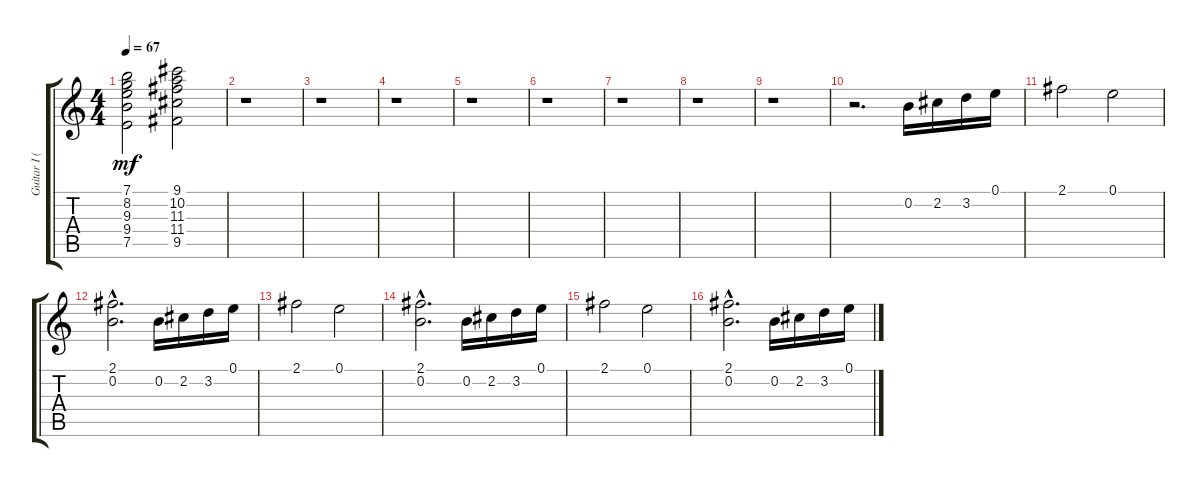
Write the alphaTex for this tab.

\track ("Guitar I (Clean)" "Guitar I (") {instrument electricguitarclean}
\staff {score tabs}
\tuning (E4 B3 G3 D3 A2 E2) {hide}
\ts (4 4)
\tempo 67
\clef g2
\ks c
(7.1 8.2 9.3 9.4 7.5).2{dy mf} (9.1 10.2 11.3 11.4 9.5).2 |
r.1 |
r.1 |
r.1 |
r.1 |
r.1 |
r.1 |
r.1 |
r.1 |
r.2{d} 0.2.16 2.2.16 3.2.16 0.1.16 |
2.1.2 0.1.2 |
(2.1{hac} 0.2{hac}).2{d} 0.2.16 2.2.16 3.2.16 0.1.16 |
2.1.2 0.1.2 |
(2.1{hac} 0.2{hac}).2{d} 0.2.16 2.2.16 3.2.16 0.1.16 |
2.1.2 0.1.2 |
(2.1{hac} 0.2{hac}).2{d} 0.2.16 2.2.16 3.2.16 0.1.16
